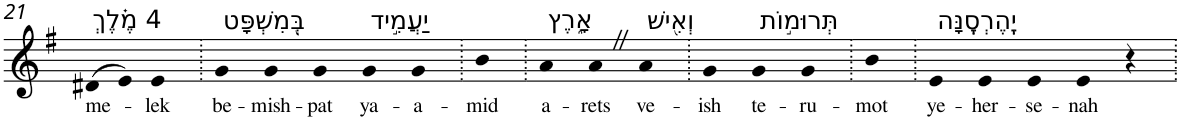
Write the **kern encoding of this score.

**kern	**text
*part1	*part1
*staff1	*staff1
*I"Piano	*
*I'Pno	*
!!LO:PB:g=z
*clefG2	*
*k[f#]	*
*G:	*
=21	=21
!LO:TX:a:t=4 מֶ֗לֶךְ	!
!	!LO:LY:b
(>8d#X	me-
8e)	.
!	!LO:LY:b
4e	-lek
=22.	=22.
!LO:TX:a:t=בְּ֭מִשְׁפָּט	!
!	!LO:LY:b
4g	be-
!	!LO:LY:b
4g	-mish-
!	!LO:LY:b
4g	-pat
!LO:TX:a:t=יַעֲמִ֣יד	!
!	!LO:LY:b
4g	ya-
!	!LO:LY:b
4g	-a-
=23.	=23.
!	!LO:LY:b
4b	-mid
=24.	=24.
!LO:TX:a:t=אָ֑רֶץ	!
!	!LO:LY:b
4a	a-
!	!LO:LY:b
4aZ	-rets
!LO:TX:a:t=וְאִ֖ישׁ	!
!	!LO:LY:b
4a	ve-
=25.	=25.
!	!LO:LY:b
4g	-ish
!LO:TX:a:t=תְּרוּמ֣וֹת	!
!	!LO:LY:b
4g	te-
!	!LO:LY:b
4g	-ru-
=26.	=26.
!	!LO:LY:b
4b	-mot
=27.	=27.
!LO:TX:a:t=יֶֽהֶרְסֶֽנָּה	!
!	!LO:LY:b
4e	ye-
!	!LO:LY:b
4e	-her-
!	!LO:LY:b
4e	-se-
!	!LO:LY:b
4e	-nah
4r	.
=.	=.
*-	*-
